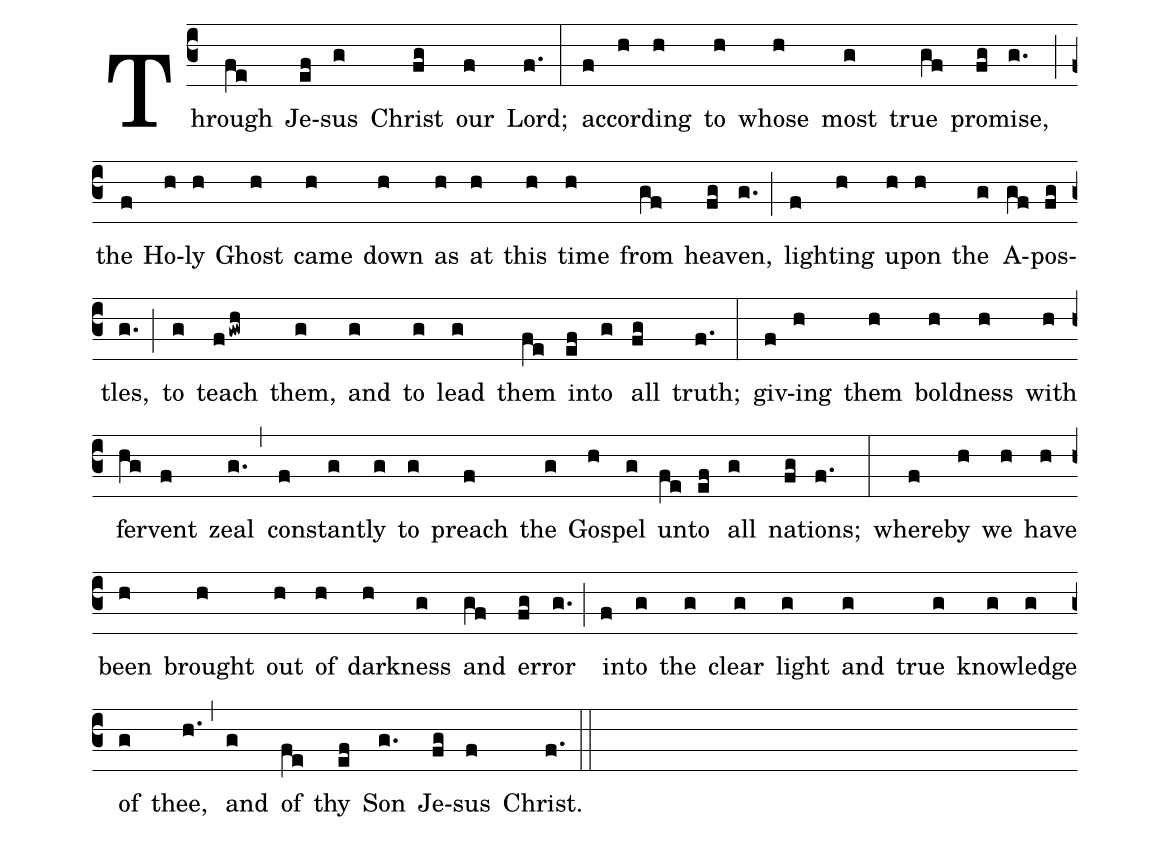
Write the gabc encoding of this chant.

%%
(c3)Through(fe) Je(ef)sus(g) Christ(fg) our(f) Lord;(f.) (:) ac(f)cord(h)ing(h) to(h) whose(h) most(g) true(gf) prom(fg)ise,(g.) (;) the(f) Ho(h)ly(h) Ghost(h) came(h) down(h) as(h) at(h) this(h) time(h) from(gf) heav(fg)en,(g.) (;) light(f)ing(h) up(h)on(h) the(g) A(gf)pos(fg)tles,(g.) (;) to(g) teach(fgwh) them,(g) and(g) to(g) lead(g) them(fe) in(ef)to(g) all(fg) truth;(f.) (:) giv(f)ing(h) them(h) bold(h)ness(h) with(h) fer(hg)vent(f) zeal(g.) (,) con(f)stant(g)ly(g) to(g) preach(f) the(g) Gos(h)pel(g) un(fe)to(ef) all(g) na(fg)tions;(f.) (:) where(f)by(h) we(h) have(h) been(h) brought(h) out(h) of(h) dark(h)ness(g) and(gf) er(fg)ror(g.) (;) in(f)to(g) the(g) clear(g) light(g) and(g) true(g) knowl(g)edge(g) of(g) thee,(h.) (,) and(g) of(fe) thy(ef) Son(g.) Je(fg)sus(f) Christ.(f.) (::)
